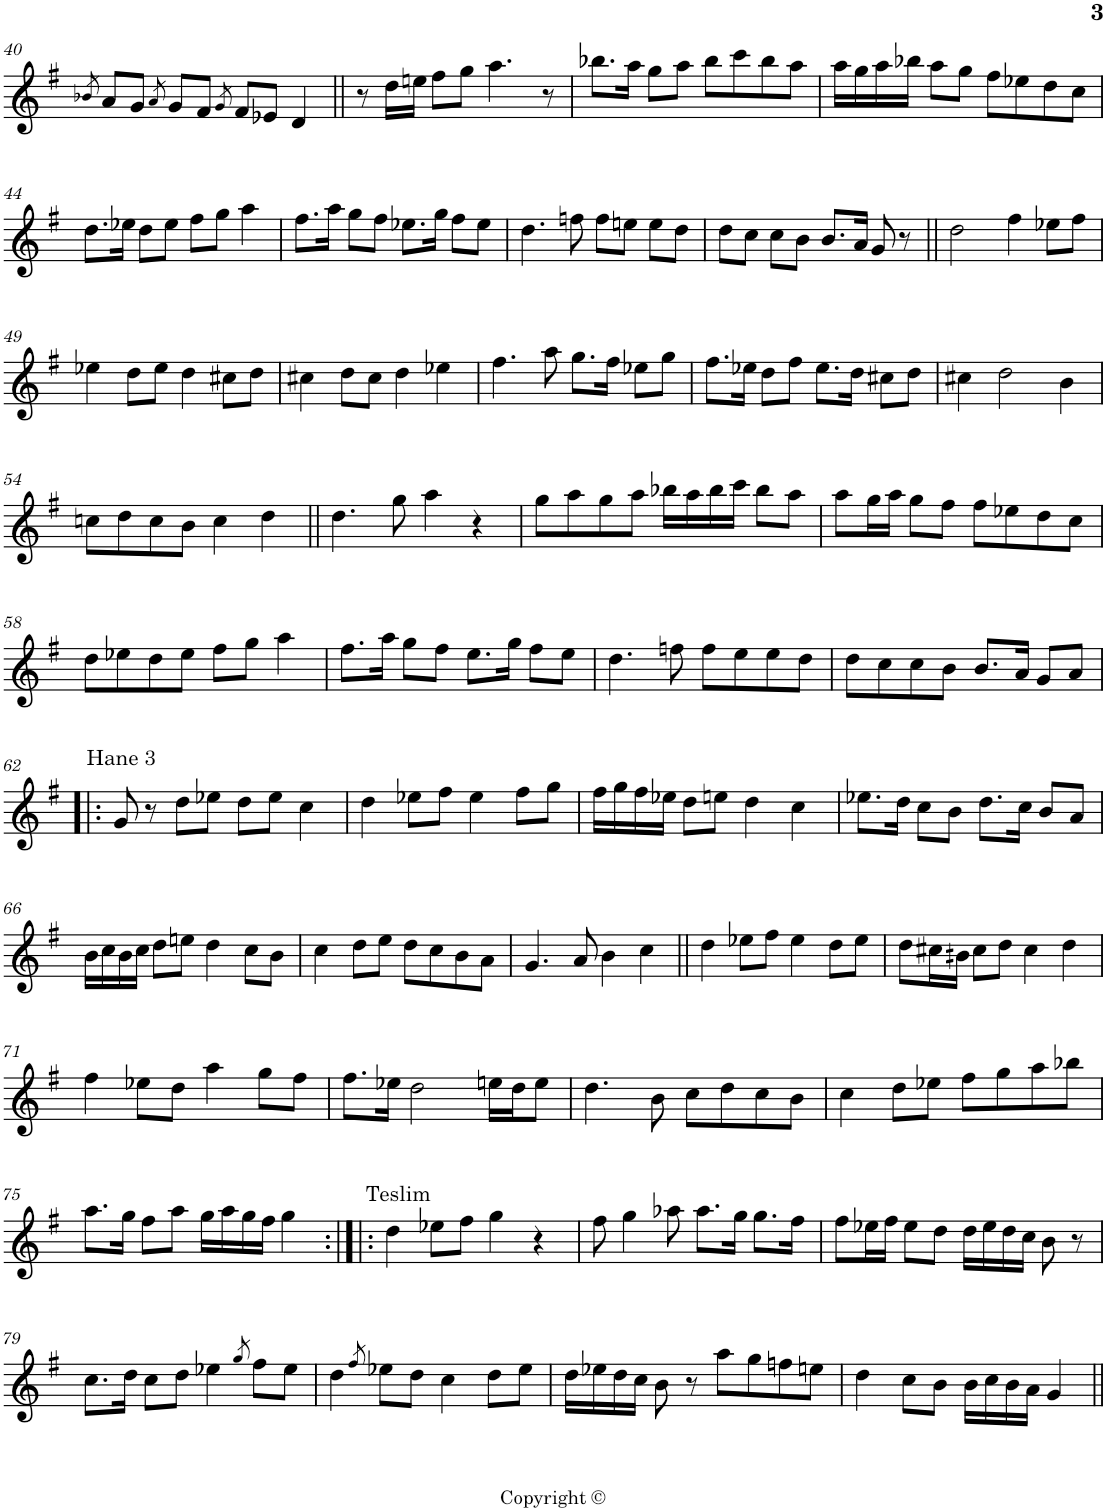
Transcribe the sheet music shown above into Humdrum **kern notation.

**kern
*part1
*staff1
*I"Piano
*I'Pno
!!LO:PB:g=z
*clefG2
*k[f#]
*G:
*M4/4
*met(c)
=40
8qb-X/
8a/L
8g/J
8qa/
8g/L
8f#/J
8qg/
8f#/L
8e-X/J
4d/
=41||
8r
16dd\LL
16een\JJ
8ff#\L
8gg\J
4.aa\
8r
=42
8.bb-X\L
16aa\Jk
8gg\L
8aa\J
8bb-\L
8ccc\
8bb-\
8aa\J
=43
16aa\LL
16gg\
16aa\
16bb-X\JJ
8aa\L
8gg\J
8ff#\L
8ee-X\
8dd\
8cc\J
!!LO:LB:g=z
=44
8.dd\L
16ee-X\Jk
8dd\L
8ee-\J
8ff#\L
8gg\J
4aa\
=45
8.ff#\L
16aa\Jk
8gg\L
8ff#\J
8.ee-X\L
16gg\Jk
8ff#\L
8ee-\J
=46
4.dd\
8ffn\
8ff\L
8een\J
8ee\L
8dd\J
=47
8dd\L
8cc\J
8cc\L
8b\J
8.b/L
16a/Jk
8g/
8r
=48||
2dd\
4ff#\
8ee-X\L
8ff#\J
!!LO:LB:g=z
=49
4ee-X\
8dd\L
8ee-\J
4dd\
8cc#X\L
8dd\J
=50
4cc#X\
8dd\L
8cc#\J
4dd\
4ee-X\
=51
4.ff#\
8aa\
8.gg\L
16ff#\Jk
8ee-X\L
8gg\J
=52
8.ff#\L
16ee-X\Jk
8dd\L
8ff#\J
8.ee-\L
16dd\Jk
8cc#X\L
8dd\J
=53
4cc#X\
2dd\
4b\
!!LO:LB:g=z
=54
8ccn\L
8dd\
8cc\
8b\J
4cc\
4dd\
=55||
4.dd\
8gg\
4aa\
4r
=56
8gg\L
8aa\
8gg\
8aa\J
16bb-X\LL
16aa\
16bb-\
16ccc\JJ
8bb-\L
8aa\J
=57
8aa\L
16gg\L
16aa\JJ
8gg\L
8ff#\J
8ff#\L
8ee-X\
8dd\
8cc\J
!!LO:LB:g=z
=58
8dd\L
8ee-X\
8dd\
8ee-\J
8ff#\L
8gg\J
4aa\
=59
8.ff#\L
16aa\Jk
8gg\L
8ff#\J
8.ee\L
16gg\Jk
8ff#\L
8ee\J
=60
4.dd\
8ffn\
8ff\L
8ee\
8ee\
8dd\J
=61
8dd\L
8cc\
8cc\
8b\J
8.b/L
16a/Jk
8g/L
8a/J
!!LO:LB:g=z
=62!|:
!LO:TX:a:t=Hane 3
8g/
8r
8dd\L
8ee-X\J
8dd\L
8ee-\J
4cc\
=63
4dd\
8ee-X\L
8ff#\J
4ee-\
8ff#\L
8gg\J
=64
16ff#\LL
16gg\
16ff#\
16ee-X\JJ
8dd\L
8een\J
4dd\
4cc\
=65
8.ee-X\L
16dd\Jk
8cc\L
8b\J
8.dd\L
16cc\Jk
8b/L
8a/J
!!LO:LB:g=z
=66
16b\LL
16cc\
16b\
16cc\JJ
8dd\L
8een\J
4dd\
8cc\L
8b\J
=67
4cc\
8dd\L
8ee\J
8dd\L
8cc\
8b\
8a\J
=68
4.g/
8a/
4b\
4cc\
=69||
4dd\
8ee-X\L
8ff#\J
4ee-\
8dd\L
8ee-\J
=70
8dd\L
16cc#X\L
16bn\JJ
8cc#\L
8dd\J
4cc#\
4dd\
!!LO:LB:g=z
=71
4ff#\
8ee-X\L
8dd\J
4aa\
8gg\L
8ff#\J
=72
8.ff#\L
16ee-X\Jk
2dd\
16een\LL
16dd\J
8ee\J
=73
4.dd\
8b\
8cc\L
8dd\
8cc\
8b\J
=74
4cc\
8dd\L
8ee-X\J
8ff#\L
8gg\
8aa\
8bb-X\J
!!LO:LB:g=z
=75
8.aa\L
16gg\Jk
8ff#\L
8aa\J
16gg\LL
16aa\
16gg\
16ff#\JJ
4gg\
=76:|!|:
!LO:TX:a:t=Teslim
4dd\
8ee-X\L
8ff#\J
4gg\
4r
=77
8ff#\
4gg\
8aa-X\
8.aa-\L
16gg\Jk
8.gg\L
16ff#\Jk
=78
8ff#\L
16ee-X\L
16ff#\JJ
8ee-\L
8dd\J
16dd\LL
16ee-\
16dd\
16cc\JJ
8b\
8r
!!LO:LB:g=z
=79
8.cc\L
16dd\Jk
8cc\L
8dd\J
4ee-X\
8qgg/
8ff#\L
8ee-\J
=80
4dd\
8qff#/
8ee-X\L
8dd\J
4cc\
8dd\L
8ee-\J
=81
16dd\LL
16ee-X\
16dd\
16cc\JJ
8b\
8r
8aa\L
8gg\
8ffn\
8een\J
=82
4dd\
8cc\L
8b\J
16b\LL
16cc\
16b\
16a\JJ
4g/
=||
*-
